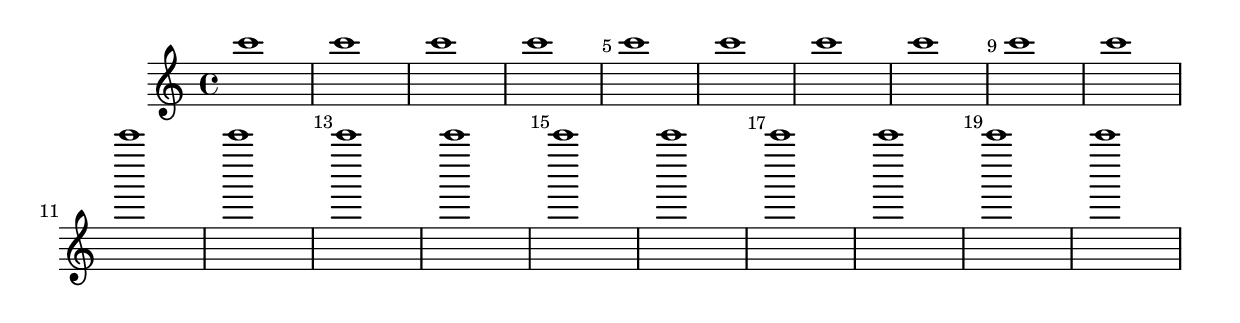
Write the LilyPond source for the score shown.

\version "2.18.0"

\header {
  lsrtags = "rhythms, text"

  texidoc = "
The bar number interval can be changed by changing the context function
@code{set-bar-number-visibility}.

"
  doctitle = "Printing bar numbers with changing, regular intervals"
} % begin verbatim


\relative c' {
  \override Score.BarNumber.break-visibility = #end-of-line-invisible
  \context Score \applyContext #(set-bar-number-visibility 4)
  \repeat unfold 10 c''1
  \context Score \applyContext #(set-bar-number-visibility 2)
  \repeat unfold 10 c''
}
